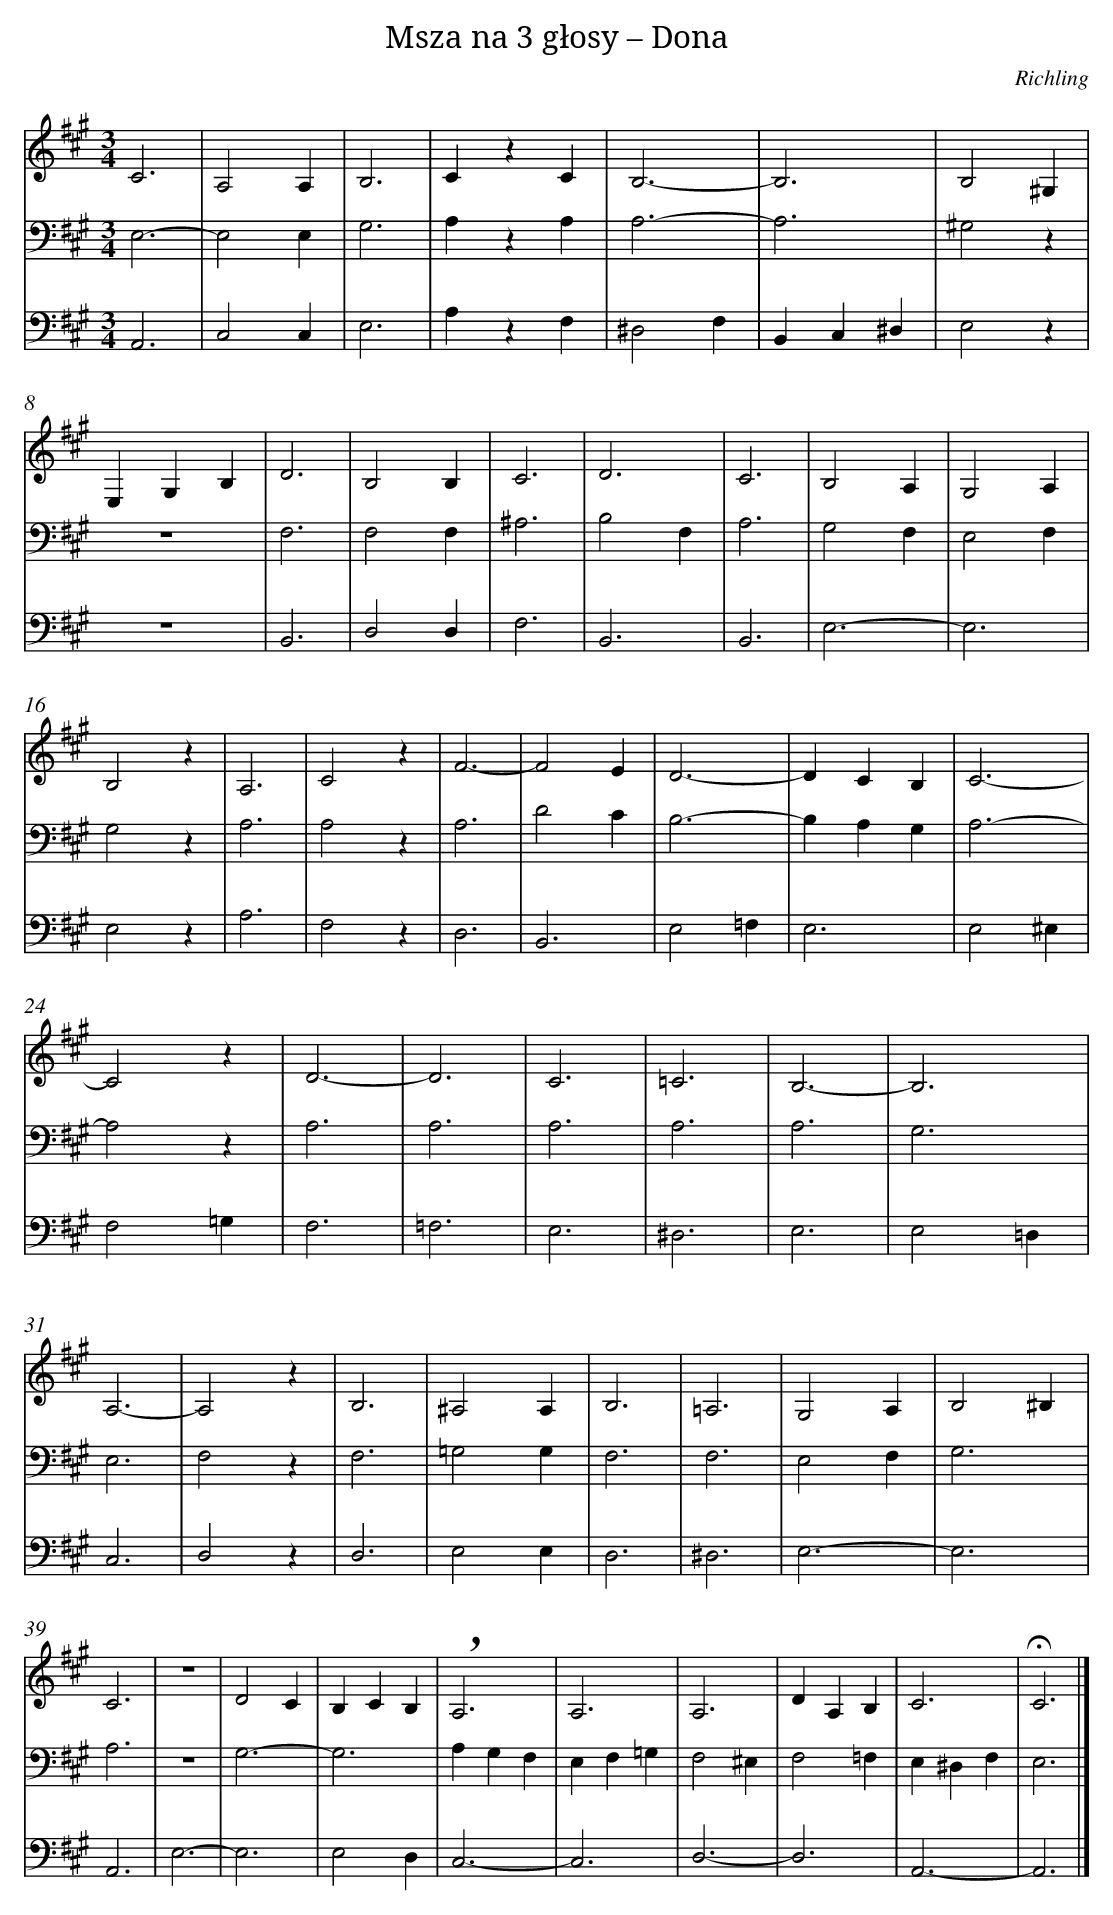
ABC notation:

X:1
T: Msza na 3 głosy – Dona
C: Richling
L: 1/4
M: 3/4
V: 1 clef=treble
V: 2 clef=bass
V: 3 clef=bass
K: A
[V:1] C3 |
[V:2] E,3- |
[V:3] A,,3 |
[V:1] A,2A, |
[V:2] E,2E, |
[V:3] C,2C, |
[V:1] B,3 |
[V:2] G,3 |
[V:3] E,3 |
[V:1] CzC |
[V:2] A,zA, |
[V:3] A,zF, |
[V:1] B,3- |
[V:2] A,3- |
[V:3] ^D,2F, |
[V:1] B,3 |
[V:2] A,3 |
[V:3] B,,C,^D, |
[V:1] B,2^G, |
[V:2] ^G,2z |
[V:3] E,2z |
[V:1] E,G,B, |
[V:2] z3 |
[V:3] z3 |
[V:1] D3 |
[V:2] F,3 |
[V:3] B,,3 |
[V:1] B,2B, |
[V:2] F,2F, |
[V:3] D,2D, |
[V:1] C3 |
[V:2] ^A,3 |
[V:3] F,3 |
[V:1] D3 |
[V:2] B,2F, |
[V:3] B,,3 |
[V:1] C3 |
[V:2] A,3 |
[V:3] B,,3 |
[V:1] B,2A, |
[V:2] G,2F, |
[V:3] E,3- |
[V:1] G,2A, |
[V:2] E,2F, |
[V:3] E,3 |
[V:1] B,2z |
[V:2] G,2z |
[V:3] E,2z |
[V:1] A,3 |
[V:2] A,3 |
[V:3] A,3 |
[V:1] C2z |
[V:2] A,2z |
[V:3] F,2z |
[V:1] F3- |
[V:2] A,3 |
[V:3] D,3 |
[V:1] F2E |
[V:2] D2C |
[V:3] B,,3 |
[V:1] D3- |
[V:2] B,3- |
[V:3] E,2=F, |
[V:1] DCB, |
[V:2] B,A,G, |
[V:3] E,3 |
[V:1] C3- |
[V:2] A,3- |
[V:3] E,2^E, |
[V:1] C2z |
[V:2] A,2z |
[V:3] F,2=G, |
[V:1] D3- |
[V:2] A,3 |
[V:3] F,3 |
[V:1] D3 |
[V:2] A,3 |
[V:3] =F,3 |
[V:1] C3 |
[V:2] A,3 |
[V:3] E,3 |
[V:1] =C3 |
[V:2] A,3 |
[V:3] ^D,3 |
[V:1] B,3- |
[V:2] A,3 |
[V:3] E,3 |
[V:1] B,3 |
[V:2] G,3 |
[V:3] E,2=D, |
[V:1] A,3- |
[V:2] E,3 |
[V:3] C,3 |
[V:1] A,2z |
[V:2] F,2z |
[V:3] D,2z |
[V:1] B,3 |
[V:2] F,3 |
[V:3] D,3 |
[V:1] ^A,2A, |
[V:2] =G,2G, |
[V:3] E,2E, |
[V:1] B,3 |
[V:2] F,3 |
[V:3] D,3 |
[V:1] =A,3 |
[V:2] F,3 |
[V:3] ^D,3 |
[V:1] G,2A, |
[V:2] E,2F, |
[V:3] E,3- |
[V:1] B,2^B, |
[V:2] G,3 |
[V:3] E,3 |
[V:1] C3 |
[V:2] A,3 |
[V:3] A,,3 |
[V:1] z3 |
[V:2] z3 |
[V:3] E,3- |
[V:1] D2C |
[V:2] G,3- |
[V:3] E,3 |
[V:1] B,CB, |
[V:2] G,3 |
[V:3] E,2D, |
[V:1] !breath!A,3 |
[V:2] A,G,F, |
[V:3] C,3- |
[V:1] A,3 |
[V:2] E,F,=G, |
[V:3] C,3 |
[V:1] A,3 |
[V:2] F,2^E, |
[V:3] D,3- |
[V:1] DA,B, |
[V:2] F,2=F, |
[V:3] D,3 |
[V:1] C3 |
[V:2] E,^D,F, |
[V:3] A,,3- |
[V:1] !fermata!C3 |]
[V:2] E,3 |]
[V:3] A,,3 |]
